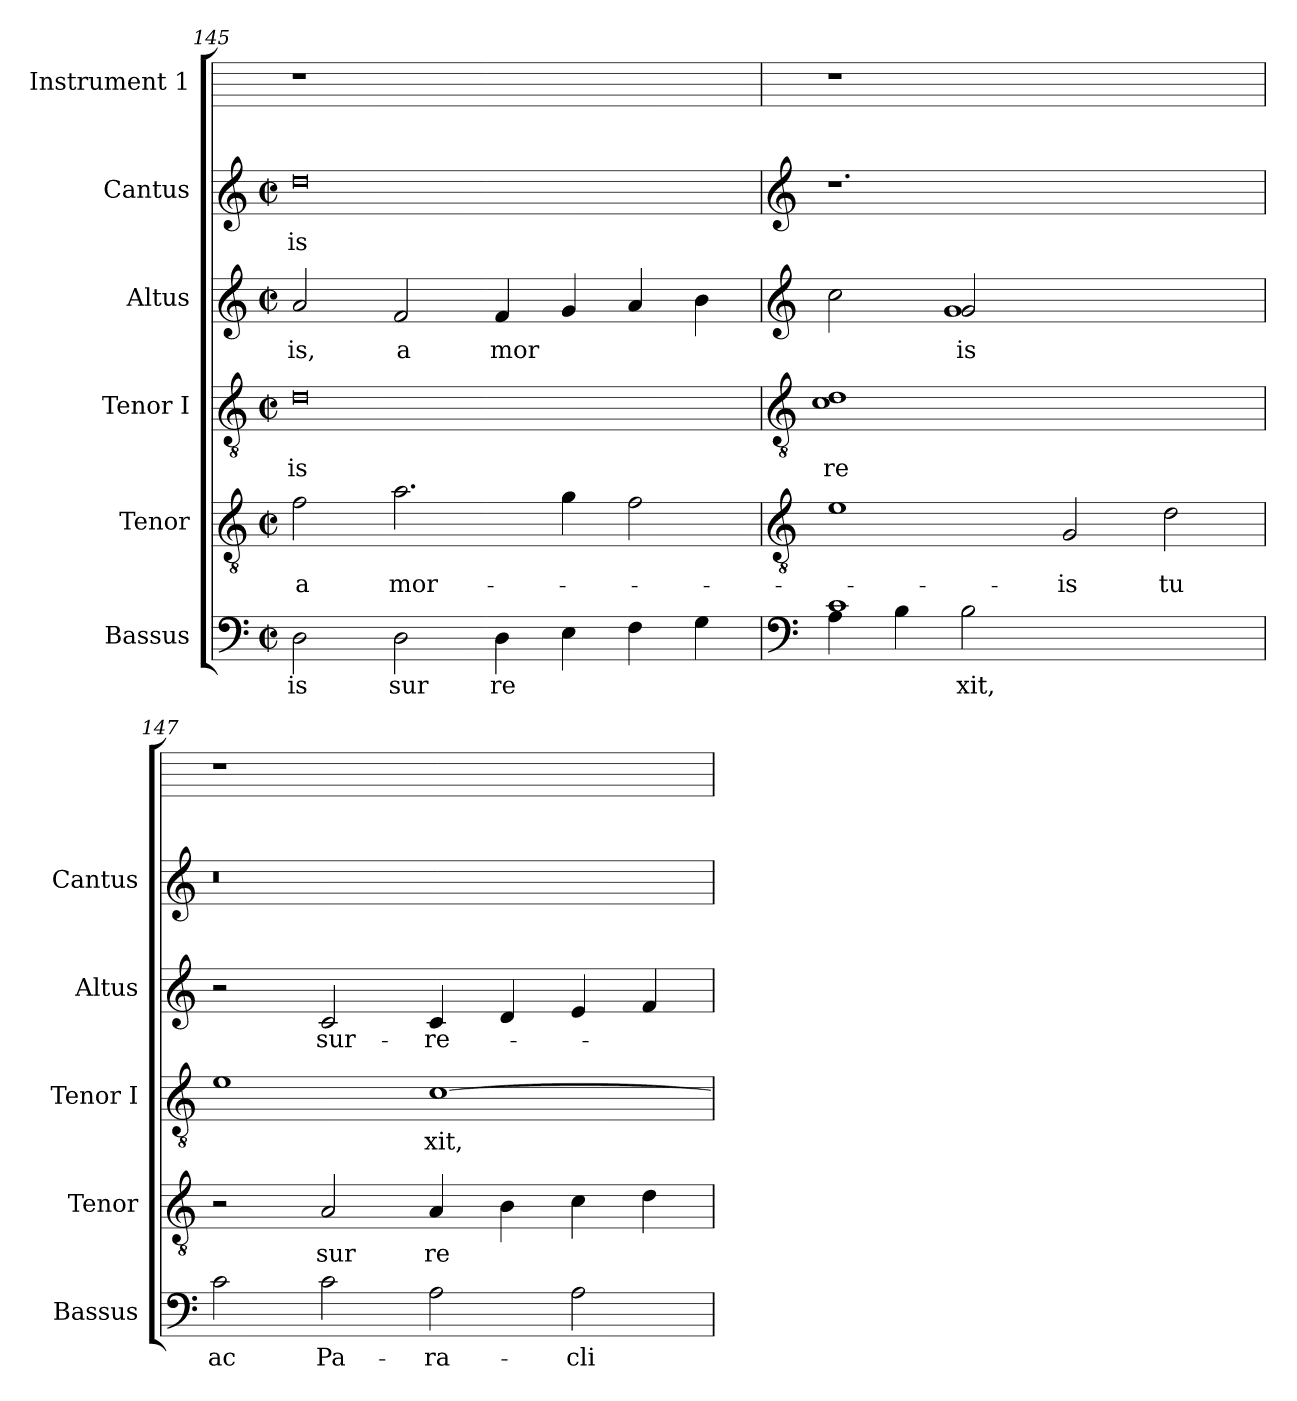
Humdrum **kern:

**kern	**text	**kern	**text	**kern	**text	**kern	**text	**kern	**text	**kern
*part6	*part6	*part5	*part5	*part4	*part4	*part3	*part3	*part2	*part2	*part1
*staff6	*staff6	*staff5	*staff5	*staff4	*staff4	*staff3	*staff3	*staff2	*staff2	*staff1
*I"Bassus	*	*I"Tenor	*	*I"Tenor I	*	*I"Altus	*	*I"Cantus	*	*I"Instrument 1
*I'Bassus	*	*I'Tenor	*	*I'Tenor I	*	*I'Altus	*	*I'Cantus	*	*
*clefF4	*	*clefGv2	*	*clefGv2	*	*clefG2	*	*clefG2	*	*
*M2/2	*	*M2/2	*	*M2/2	*	*M2/2	*	*M2/2	*	*
*met(c|)	*	*met(c|)	*	*met(c|)	*	*met(c|)	*	*met(c|)	*	*
=145	=145	=145	=145	=145	=145	=145	=145	=145	=145	=145
!	!LO:LY:b:cj	!	!LO:LY:b:cj	!	!LO:LY:b:cj	!	!LO:LY:b:cj	!	!LO:LY:b:cj	!
2D\	is	2f\	a	0d	-is	2a/	is,	0dd	is	1r
!	!LO:LY:b:cj	!	!LO:LY:b	!	!	!	!LO:LY:b:cj	!	!	!
2D\	sur	2.a\	mor-	.	.	2f/	a	.	.	.
!	!LO:LY:b:cj	!	!	!	!	!	!LO:LY:b	!	!	!
4D\	re	.	.	.	.	4f/	mor	.	.	1ryy
4E\	.	4g\	.	.	.	4g/	.	.	.	.
4F\	.	2f\	.	.	.	4a/	.	.	.	.
4G\	.	.	.	.	.	4b\	.	.	.	.
!!LO:PB:g=z
=146	=146	=146	=146	=146	=146	=146	=146	=146	=146	=146
*clefF4	*	*clefGv2	*	*clefGv2	*	*clefG2	*	*clefG2	*	*
*^	*	*	*	*	*	*	*	*	*	*
!	!	!	!	!	!	!LO:LY:b:cj	!	!	!	!	!
*	*	*	*	*	*	*	*^	*	*	*	*
1c	4A\	.	1e	.	1c 1d	re	2ryy	2cc\	.	1.r	.	1r
.	4B\	.	.	.	.	.	.	.	.	.	.	.
!	!	!LO:LY:b:cj	!	!	!	!	!	!	!LO:LY:b:cj	!	!	!
!	!	!	!	!	!	!	!	!	!LO:LY:b:cj	!	!	!
.	2B\	xit,	.	.	.	.	2g/	1g	-is	.	.	.
!	!	!	!	!LO:LY:b:cj	!	!	!	!	!	!	!	!
1ryy	1ryy	.	2G/	is	1ryy	.	2ryy	.	.	.	.	1ryy
!	!	!	!	!LO:LY:b:cj	!	!	!	!	!	!	!	!
.	.	.	2d\	-tu	.	.	2ryy	2ryy	.	2ryy	.	.
*v	*v	*	*	*	*	*	*	*	*	*	*	*
=147	=147	=147	=147	=147	=147	=147	=147	=147	=147	=147	=147
!	!LO:LY:b:cj	!	!	!	!	!	!	!	!	!	!
*	*	*	*	*	*	*v	*v	*	*	*	*
2c\	ac	2r	.	1e	.	2r	.	0r	.	1r
!	!LO:LY:b:cj	!	!LO:LY:b:cj	!	!	!	!LO:LY:b:cj	!	!	!
2c\	Pa-	2A/	sur	.	.	2c/	sur-	.	.	.
!	!LO:LY:b:cj	!	!LO:LY:b:cj	!	!LO:LY:b:cj	!	!LO:LY:b:cj	!	!	!
2A\	-ra-	4A/	re	[>1c	xit,	4c/	-re-	.	.	1ryy
.	.	4B\	.	.	.	4d/	.	.	.	.
!	!LO:LY:b:cj	!	!	!	!	!	!	!	!	!
2A\	-cli-	4c\	.	.	.	4e/	.	.	.	.
.	.	4d\	.	.	.	4f/	.	.	.	.
=	=	=	=	=	=	=	=	=	=	=
*-	*-	*-	*-	*-	*-	*-	*-	*-	*-	*-
